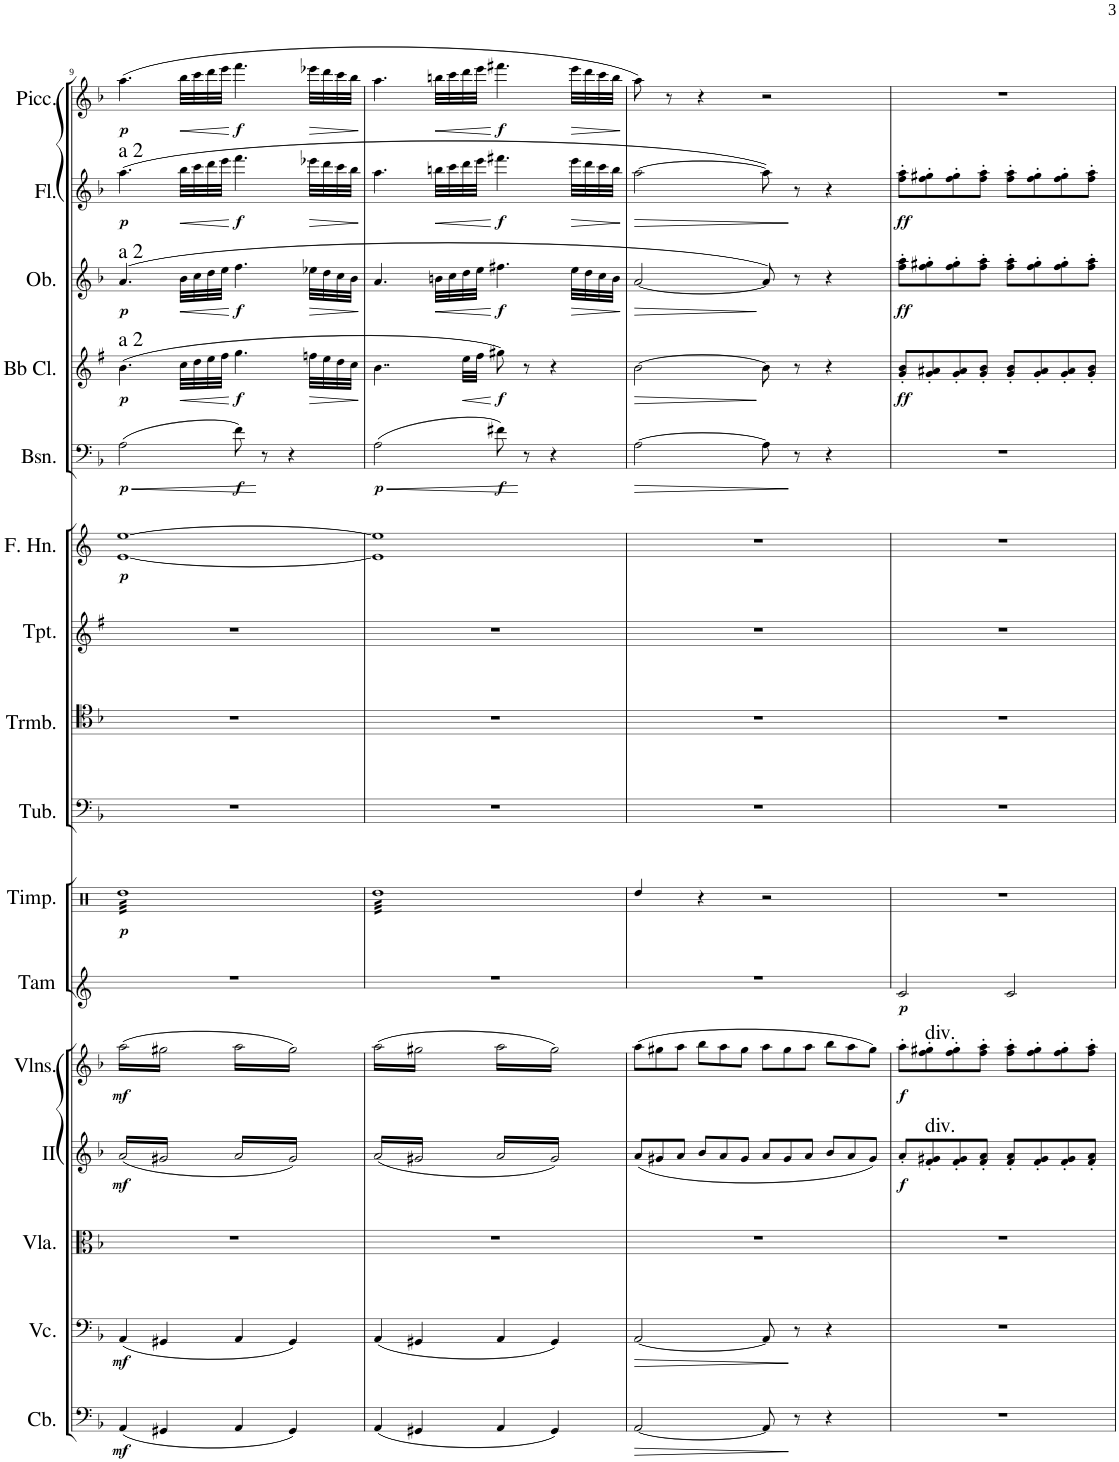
**kern	**dynam	**kern	**dynam	**kern	**kern	**dynam	**kern	**dynam	**kern	**dynam	**kern	**dynam	**kern	**kern	**kern	**kern	**dynam	**kern	**dynam	**kern	**dynam	**kern	**dynam	**kern	**dynam	**kern	**dynam
*part16	*part16	*part15	*part15	*part14	*part13	*part13	*part12	*part12	*part11	*part11	*part10	*part10	*part9	*part8	*part7	*part6	*part6	*part5	*part5	*part4	*part4	*part3	*part3	*part2	*part2	*part1	*part1
*staff16	*staff16	*staff15	*staff15	*staff14	*staff13	*staff13	*staff12	*staff12	*staff11	*staff11	*staff10	*staff10	*staff9	*staff8	*staff7	*staff6	*staff6	*staff5	*staff5	*staff4	*staff4	*staff3	*staff3	*staff2	*staff2	*staff1	*staff1
*I"Contrabass	*	*I"Violoncelli	*	*I"Violas	*I"II	*	*I"Violins 1	*	*I"Tamtam	*	*I"Timpani	*	*I"C Tuba	*I"Trombones 1,2	*I"Bb Trumpets 1,2	*I"F. Horns  1-4	*	*I"Bassoons 1,2	*	*I"Bb Clarinets 1,2	*	*I"Oboes 1,2	*	*I"Flutes 1,2	*	*I"Piccolo	*
*I'Cb.	*	*I'Vc.	*	*I'Vla.	*I'II	*	*I'Vlns.	*	*I'Tam	*	*I'Timp.	*	*I'Tub.	*I'Trmb.	*I'Tpt.	*I'F. Hn.	*	*I'Bsn.	*	*I'Bb Cl.	*	*I'Ob.	*	*I'Fl.	*	*I'Picc.	*
!!LO:PB:g=z
*clefF4	*	*clefF4	*	*clefC3	*clefG2	*	*clefG2	*	*clefG2	*	*clefX	*	*clefF4	*clefC4	*clefG2	*clefG2	*	*clefF4	*	*clefG2	*	*clefG2	*	*clefG2	*	*clefG2	*
*Trd7c12	*	*	*	*	*	*	*	*	*	*	*	*	*	*	*Trd1c2	*Trd4c7	*	*	*	*Trd1c2	*	*	*	*	*	*Trd-7c-12	*
*k[b-]	*	*k[b-]	*	*k[b-]	*k[b-]	*	*k[b-]	*	*k[b-]	*	*k[b-]	*	*k[b-]	*k[b-]	*k[f#]	*k[]	*	*k[b-]	*	*k[f#]	*	*k[b-]	*	*k[b-]	*	*k[b-]	*
*M2/2	*	*M2/2	*	*M2/2	*M2/2	*	*M2/2	*	*M2/2	*	*M2/2	*	*M2/2	*M2/2	*M2/2	*M2/2	*	*M2/2	*	*M2/2	*	*M2/2	*	*M2/2	*	*M2/2	*
*	*	*	*	*	*Xtuplet	*	*	*	*	*	*	*	*	*	*	*	*	*	*	*	*	*	*	*	*	*	*
=9	=9	=9	=9	=9	=9	=9	=9	=9	=9	=9	=9	=9	=9	=9	=9	=9	=9	=9	=9	=9	=9	=9	=9	=9	=9	=9	=9
!	!	!	!	!	!LO:N:head=open	!	!	!	!	!	!	!	!	!	!	!	!	!	!	!	!	!	!	!	!	!	!
*	*	*	*	*	*	*	*Xtuplet	*	*	*	*	*	*	*	*	*	*	*	*	*	*	*	*	*	*	*	*
!	!	!	!	!	!	!	!	!	!	!	!	!	!	!	!	!	!	!	!	!	!	!	!	!LO:TX:a:t=a 2	!	!	!
!	!	!	!	!	!	!	!	!	!	!	!	!	!	!	!	!	!	!	!	!	!	!LO:TX:a:t=a 2	!	!	!	!	!
!	!	!	!	!	!	!	!	!	!	!	!	!	!	!	!	!	!	!	!	!LO:TX:a:t=a 2	!	!	!	!	!	!	!
!	!LO:DY:b	!	!LO:DY:b	!	!	!LO:DY:b	!LO:N:head=open	!LO:DY:b	!	!	!	!LO:DY:b	!	!	!	!	!LO:DY:b	!	!LO:HP:b	!	!	!	!	!	!	!	!
!	!	!	!	!	!	!	!	!	!	!	!	!	!	!	!	!	!	!	!LO:DY:n=1:b	!	!LO:DY:b	!	!LO:DY:b	!	!LO:DY:b	!	!LO:DY:b
*	*	*	*	*	*	*	*	*	*	*	*tremolo	*	*	*	*	*	*	*	*	*	*	*	*	*	*	*	*
(<4AA/	mf	(<4AA/	mf	1r	(<6.a/LL	mf	(>6.aa\LL	mf	1r	.	32RddLLL	p	1r	1r	1r	[1e [1ee	p	(>2A\	< p	(>4.b\	p	(>4.a/	p	(>4.aa\	p	(>4.aa\	p
.	.	.	.	.	.	.	.	.	.	.	32Rdd	.	.	.	.	.	.	.	.	.	.	.	.	.	.	.	.
.	.	.	.	.	.	.	.	.	.	.	32Rdd	.	.	.	.	.	.	.	.	.	.	.	.	.	.	.	.
.	.	.	.	.	.	.	.	.	.	.	32Rdd	.	.	.	.	.	.	.	.	.	.	.	.	.	.	.	.
.	.	.	.	.	.	.	.	.	.	.	32Rdd	.	.	.	.	.	.	.	.	.	.	.	.	.	.	.	.
.	.	.	.	.	.	.	.	.	.	.	32Rdd	.	.	.	.	.	.	.	.	.	.	.	.	.	.	.	.
.	.	.	.	.	.	.	.	.	.	.	32Rdd	.	.	.	.	.	.	.	.	.	.	.	.	.	.	.	.
.	.	.	.	.	.	.	.	.	.	.	32Rdd	.	.	.	.	.	.	.	.	.	.	.	.	.	.	.	.
!	!	!	!	!	!LO:N:head=open	!	!LO:N:head=open	!	!	!	!	!	!	!	!	!	!	!	!	!	!	!	!	!	!	!	!
4GG#X/	.	4GG#X/	.	.	6.g#X/JJ	.	6.gg#X\JJ	.	.	.	32Rdd	.	.	.	.	.	.	.	.	.	.	.	.	.	.	.	.
.	.	.	.	.	.	.	.	.	.	.	32Rdd	.	.	.	.	.	.	.	.	.	.	.	.	.	.	.	.
.	.	.	.	.	.	.	.	.	.	.	32Rdd	.	.	.	.	.	.	.	.	.	.	.	.	.	.	.	.
.	.	.	.	.	.	.	.	.	.	.	32Rdd	.	.	.	.	.	.	.	.	.	.	.	.	.	.	.	.
!	!	!	!	!	!	!	!	!	!	!	!	!	!	!	!	!	!	!	!	!	!LO:HP:b	!	!LO:HP:b	!	!LO:HP:b	!	!LO:HP:b
.	.	.	.	.	.	.	.	.	.	.	32Rdd	.	.	.	.	.	.	.	.	32cc\LLL	<	32b-\LLL	<	32bb-\LLL	<	32bb-\LLL	<
.	.	.	.	.	.	.	.	.	.	.	32Rdd	.	.	.	.	.	.	.	.	32dd\	.	32cc\	.	32ccc\	.	32ccc\	.
.	.	.	.	.	.	.	.	.	.	.	32Rdd	.	.	.	.	.	.	.	.	32ee\	.	32dd\	.	32ddd\	.	32ddd\	.
.	.	.	.	.	.	.	.	.	.	.	32Rdd	.	.	.	.	.	.	.	.	32ff#\JJJ	.	32ee\JJJ	.	32eee\JJJ	.	32eee\JJJ	.
!	!	!	!	!	!LO:N:head=open	!	!LO:N:head=open	!	!	!	!	!	!	!	!	!	!	!	!LO:DY:n=2:b	!	!LO:DY:n=1:b	!	!LO:DY:n=1:b	!	!LO:DY:n=1:b	!	!LO:DY:n=1:b
4AA/	.	4AA/	.	.	6.a/LL	.	6.aa\LL	.	.	.	32Rdd	.	.	.	.	.	.	8f\)	f	4.gg\	[ f	4.ff\	[ f	4.fff\	[ f	4.fff\	[ f
.	.	.	.	.	.	.	.	.	.	.	32Rdd	.	.	.	.	.	.	.	.	.	.	.	.	.	.	.	.
.	.	.	.	.	.	.	.	.	.	.	32Rdd	.	.	.	.	.	.	.	.	.	.	.	.	.	.	.	.
.	.	.	.	.	.	.	.	.	.	.	32Rdd	.	.	.	.	.	.	.	.	.	.	.	.	.	.	.	.
.	.	.	.	.	.	.	.	.	.	.	32Rdd	.	.	.	.	.	.	8r	[	.	.	.	.	.	.	.	.
.	.	.	.	.	.	.	.	.	.	.	32Rdd	.	.	.	.	.	.	.	.	.	.	.	.	.	.	.	.
.	.	.	.	.	.	.	.	.	.	.	32Rdd	.	.	.	.	.	.	.	.	.	.	.	.	.	.	.	.
.	.	.	.	.	.	.	.	.	.	.	32Rdd	.	.	.	.	.	.	.	.	.	.	.	.	.	.	.	.
!	!	!	!	!	!LO:N:head=open	!	!LO:N:head=open	!	!	!	!	!	!	!	!	!	!	!	!	!	!	!	!	!	!	!	!
4GG#/)	.	4GG#/)	.	.	6.g#/JJ)	.	6.gg#\JJ)	.	.	.	32Rdd	.	.	.	.	.	.	4r	.	.	.	.	.	.	.	.	.
.	.	.	.	.	.	.	.	.	.	.	32Rdd	.	.	.	.	.	.	.	.	.	.	.	.	.	.	.	.
.	.	.	.	.	.	.	.	.	.	.	32Rdd	.	.	.	.	.	.	.	.	.	.	.	.	.	.	.	.
.	.	.	.	.	.	.	.	.	.	.	32Rdd	.	.	.	.	.	.	.	.	.	.	.	.	.	.	.	.
!	!	!	!	!	!	!	!	!	!	!	!	!	!	!	!	!	!	!	!	!	!LO:HP:b	!	!LO:HP:b	!	!LO:HP:b	!	!LO:HP:b
.	.	.	.	.	.	.	.	.	.	.	32Rdd	.	.	.	.	.	.	.	.	32ffn\LLL	>	32ee-X\LLL	>	32eee-X\LLL	>	32eee-X\LLL	>
.	.	.	.	.	.	.	.	.	.	.	32Rdd	.	.	.	.	.	.	.	.	32ee\	.	32dd\	.	32ddd\	.	32ddd\	.
.	.	.	.	.	.	.	.	.	.	.	32Rdd	.	.	.	.	.	.	.	.	32dd\	.	32cc\	.	32ccc\	.	32ccc\	.
.	.	.	.	.	.	.	.	.	.	.	32RddJJJ	.	.	.	.	.	.	.	.	32cc\JJJ	.	32b-\JJJ	.	32bb-\JJJ	.	32bb-\JJJ	.
.	.	.	.	.	.	.	.	.	.	.	.	.	.	.	.	.	.	.	.	.	]	.	]	.	]	.	]
=10	=10	=10	=10	=10	=10	=10	=10	=10	=10	=10	=10	=10	=10	=10	=10	=10	=10	=10	=10	=10	=10	=10	=10	=10	=10	=10	=10
!	!	!	!	!	!LO:N:head=open	!	!LO:N:head=open	!	!	!	!	!	!	!	!	!	!	!	!LO:HP:b	!	!	!	!	!	!	!	!
!	!	!	!	!	!	!	!	!	!	!	!	!	!	!	!	!	!	!	!LO:DY:n=1:b	!	!	!	!	!	!	!	!
(<4AA/	.	(<4AA/	.	1r	(<6.a/LL	.	(>6.aa\LL	.	1r	.	32RddLLL	.	1r	1r	1r	1e] 1ee]	.	(>2A\	< p	4..b\	.	4.a/	.	4.aa\	.	4.aa\	.
.	.	.	.	.	.	.	.	.	.	.	32Rdd	.	.	.	.	.	.	.	.	.	.	.	.	.	.	.	.
.	.	.	.	.	.	.	.	.	.	.	32Rdd	.	.	.	.	.	.	.	.	.	.	.	.	.	.	.	.
.	.	.	.	.	.	.	.	.	.	.	32Rdd	.	.	.	.	.	.	.	.	.	.	.	.	.	.	.	.
.	.	.	.	.	.	.	.	.	.	.	32Rdd	.	.	.	.	.	.	.	.	.	.	.	.	.	.	.	.
.	.	.	.	.	.	.	.	.	.	.	32Rdd	.	.	.	.	.	.	.	.	.	.	.	.	.	.	.	.
.	.	.	.	.	.	.	.	.	.	.	32Rdd	.	.	.	.	.	.	.	.	.	.	.	.	.	.	.	.
.	.	.	.	.	.	.	.	.	.	.	32Rdd	.	.	.	.	.	.	.	.	.	.	.	.	.	.	.	.
!	!	!	!	!	!LO:N:head=open	!	!LO:N:head=open	!	!	!	!	!	!	!	!	!	!	!	!	!	!	!	!	!	!	!	!
4GG#X/	.	4GG#X/	.	.	6.g#X/JJ	.	6.gg#X\JJ	.	.	.	32Rdd	.	.	.	.	.	.	.	.	.	.	.	.	.	.	.	.
.	.	.	.	.	.	.	.	.	.	.	32Rdd	.	.	.	.	.	.	.	.	.	.	.	.	.	.	.	.
.	.	.	.	.	.	.	.	.	.	.	32Rdd	.	.	.	.	.	.	.	.	.	.	.	.	.	.	.	.
.	.	.	.	.	.	.	.	.	.	.	32Rdd	.	.	.	.	.	.	.	.	.	.	.	.	.	.	.	.
!	!	!	!	!	!	!	!	!	!	!	!	!	!	!	!	!	!	!	!	!	!	!	!LO:HP:b	!	!LO:HP:b	!	!LO:HP:b
.	.	.	.	.	.	.	.	.	.	.	32Rdd	.	.	.	.	.	.	.	.	.	.	32bn\LLL	<	32bbn\LLL	<	32bbn\LLL	<
.	.	.	.	.	.	.	.	.	.	.	32Rdd	.	.	.	.	.	.	.	.	.	.	32cc\	.	32ccc\	.	32ccc\	.
!	!	!	!	!	!	!	!	!	!	!	!	!	!	!	!	!	!	!	!	!	!LO:HP:b	!	!	!	!	!	!
.	.	.	.	.	.	.	.	.	.	.	32Rdd	.	.	.	.	.	.	.	.	32ee\LLL	<	32dd\	.	32ddd\	.	32ddd\	.
.	.	.	.	.	.	.	.	.	.	.	32Rdd	.	.	.	.	.	.	.	.	32ff#\JJJ	.	32ee\JJJ	.	32eee\JJJ	.	32eee\JJJ	.
!	!	!	!	!	!LO:N:head=open	!	!LO:N:head=open	!	!	!	!	!	!	!	!	!	!	!	!LO:DY:n=2:b	!	!LO:DY:n=1:b	!	!LO:DY:n=1:b	!	!LO:DY:n=1:b	!	!LO:DY:n=1:b
4AA/	.	4AA/	.	.	6.a/LL	.	6.aa\LL	.	.	.	32Rdd	.	.	.	.	.	.	8f#X\)	f	8gg#X\)	[ f	4.ff#X\	[ f	4.fff#X\	[ f	4.fff#X\	[ f
.	.	.	.	.	.	.	.	.	.	.	32Rdd	.	.	.	.	.	.	.	.	.	.	.	.	.	.	.	.
.	.	.	.	.	.	.	.	.	.	.	32Rdd	.	.	.	.	.	.	.	.	.	.	.	.	.	.	.	.
.	.	.	.	.	.	.	.	.	.	.	32Rdd	.	.	.	.	.	.	.	.	.	.	.	.	.	.	.	.
.	.	.	.	.	.	.	.	.	.	.	32Rdd	.	.	.	.	.	.	8r	[	8r	.	.	.	.	.	.	.
.	.	.	.	.	.	.	.	.	.	.	32Rdd	.	.	.	.	.	.	.	.	.	.	.	.	.	.	.	.
.	.	.	.	.	.	.	.	.	.	.	32Rdd	.	.	.	.	.	.	.	.	.	.	.	.	.	.	.	.
.	.	.	.	.	.	.	.	.	.	.	32Rdd	.	.	.	.	.	.	.	.	.	.	.	.	.	.	.	.
!	!	!	!	!	!LO:N:head=open	!	!LO:N:head=open	!	!	!	!	!	!	!	!	!	!	!	!	!	!	!	!	!	!	!	!
4GG#/)	.	4GG#/)	.	.	6.g#/JJ)	.	6.gg#\JJ)	.	.	.	32Rdd	.	.	.	.	.	.	4r	.	4r	.	.	.	.	.	.	.
.	.	.	.	.	.	.	.	.	.	.	32Rdd	.	.	.	.	.	.	.	.	.	.	.	.	.	.	.	.
.	.	.	.	.	.	.	.	.	.	.	32Rdd	.	.	.	.	.	.	.	.	.	.	.	.	.	.	.	.
.	.	.	.	.	.	.	.	.	.	.	32Rdd	.	.	.	.	.	.	.	.	.	.	.	.	.	.	.	.
!	!	!	!	!	!	!	!	!	!	!	!	!	!	!	!	!	!	!	!	!	!	!	!LO:HP:b	!	!LO:HP:b	!	!LO:HP:b
.	.	.	.	.	.	.	.	.	.	.	32Rdd	.	.	.	.	.	.	.	.	.	.	32ee\LLL	>	32eee\LLL	>	32eee\LLL	>
.	.	.	.	.	.	.	.	.	.	.	32Rdd	.	.	.	.	.	.	.	.	.	.	32dd\	.	32ddd\	.	32ddd\	.
.	.	.	.	.	.	.	.	.	.	.	32Rdd	.	.	.	.	.	.	.	.	.	.	32cc\	.	32ccc\	.	32ccc\	.
.	.	.	.	.	.	.	.	.	.	.	32RddJJJ	.	.	.	.	.	.	.	.	.	.	32b\JJJ	.	32bb\JJJ	.	32bb\JJJ	.
*	*	*	*	*	*	*	*	*	*	*	*Xtremolo	*	*	*	*	*	*	*	*	*	*	*	*	*	*	*	*
.	.	.	.	.	.	.	.	.	.	.	.	.	.	.	.	.	.	.	.	.	.	.	]	.	]	.	]
=11	=11	=11	=11	=11	=11	=11	=11	=11	=11	=11	=11	=11	=11	=11	=11	=11	=11	=11	=11	=11	=11	=11	=11	=11	=11	=11	=11
!	!LO:HP:b	!	!LO:HP:b	!	!	!	!	!	!	!	!	!	!	!	!	!	!	!	!LO:HP:b	!	!LO:HP:b	!	!LO:HP:b	!	!LO:HP:b	!	!
[2AA/	>	[2AA/	>	1r	(<12a/L	.	(>12aa\L	.	1r	.	4Rdd/	.	1r	1r	1r	1r	.	[2A\	>	[2b\	>	[2a/	>	[2aa\	>	8aa\)	.
.	.	.	.	.	12g#X/	.	12gg#X\	.	.	.	.	.	.	.	.	.	.	.	.	.	.	.	.	.	.	.	.
.	.	.	.	.	.	.	.	.	.	.	.	.	.	.	.	.	.	.	.	.	.	.	.	.	.	8r	.
.	.	.	.	.	12a/J	.	12aa\J	.	.	.	.	.	.	.	.	.	.	.	.	.	.	.	.	.	.	.	.
.	.	.	.	.	12b-/L	.	12bb-\L	.	.	.	4r	.	.	.	.	.	.	.	.	.	.	.	.	.	.	4r	.
.	.	.	.	.	12a/	.	12aa\	.	.	.	.	.	.	.	.	.	.	.	.	.	.	.	.	.	.	.	.
.	.	.	.	.	12g#/J	.	12gg#\J	.	.	.	.	.	.	.	.	.	.	.	.	.	.	.	.	.	.	.	.
8AA/]	.	8AA/]	.	.	12a/L	.	12aa\L	.	.	.	2r	.	.	.	.	.	.	8A\]	.	8b\]	]	8a/])	]	8aa\])	.	2r	.
.	.	.	.	.	12g#/	.	12gg#\	.	.	.	.	.	.	.	.	.	.	.	.	.	.	.	.	.	.	.	.
8r	]	8r	]	.	.	.	.	.	.	.	.	.	.	.	.	.	.	8r	]	8r	.	8r	.	8r	]	.	.
.	.	.	.	.	12a/J	.	12aa\J	.	.	.	.	.	.	.	.	.	.	.	.	.	.	.	.	.	.	.	.
4r	.	4r	.	.	12b-/L	.	12bb-\L	.	.	.	.	.	.	.	.	.	.	4r	.	4r	.	4r	.	4r	.	.	.
.	.	.	.	.	12a/	.	12aa\	.	.	.	.	.	.	.	.	.	.	.	.	.	.	.	.	.	.	.	.
.	.	.	.	.	12g#/J)	.	12gg#\J)	.	.	.	.	.	.	.	.	.	.	.	.	.	.	.	.	.	.	.	.
=12	=12	=12	=12	=12	=12	=12	=12	=12	=12	=12	=12	=12	=12	=12	=12	=12	=12	=12	=12	=12	=12	=12	=12	=12	=12	=12	=12
!	!	!	!	!	!	!LO:DY:b	!	!LO:DY:b	!	!LO:DY:b	!	!	!	!	!	!	!	!	!	!	!LO:DY:b	!	!LO:DY:b	!	!LO:DY:b	!	!
1r	.	1r	.	1r	8a'/L	f	8aa'\L	f	2g/	p	1r	.	1r	1r	1r	1r	.	1r	.	8g/' 8b/'L	ff	8ff\' 8aa\'L	ff	8ff\' 8aa\'L	ff	1r	.
!	!	!	!	!	!	!	!LO:TX:a:t=div.	!	!	!	!	!	!	!	!	!	!	!	!	!	!	!	!	!	!	!	!
!	!	!	!	!	!LO:TX:a:t=div.	!	!	!	!	!	!	!	!	!	!	!	!	!	!	!	!	!	!	!	!	!	!
.	.	.	.	.	8f/' 8g#X/'	.	8ff\' 8gg#X\'	.	.	.	.	.	.	.	.	.	.	.	.	8g/' 8a#X/'	.	8ff\' 8gg#X\'	.	8ff\' 8gg#X\'	.	.	.
.	.	.	.	.	8f/' 8g#/'	.	8ff\' 8gg#\'	.	.	.	.	.	.	.	.	.	.	.	.	8g/' 8a#/'	.	8ff\' 8gg#\'	.	8ff\' 8gg#\'	.	.	.
.	.	.	.	.	8f/' 8a/'J	.	8ff\' 8aa\'J	.	.	.	.	.	.	.	.	.	.	.	.	8g/' 8b/'J	.	8ff\' 8aa\'J	.	8ff\' 8aa\'J	.	.	.
.	.	.	.	.	8f/' 8a/'L	.	8ff\' 8aa\'L	.	2g/	.	.	.	.	.	.	.	.	.	.	8g/' 8b/'L	.	8ff\' 8aa\'L	.	8ff\' 8aa\'L	.	.	.
.	.	.	.	.	8f/' 8g#/'	.	8ff\' 8gg#\'	.	.	.	.	.	.	.	.	.	.	.	.	8g/' 8a#/'	.	8ff\' 8gg#\'	.	8ff\' 8gg#\'	.	.	.
.	.	.	.	.	8f/' 8g#/'	.	8ff\' 8gg#\'	.	.	.	.	.	.	.	.	.	.	.	.	8g/' 8a#/'	.	8ff\' 8gg#\'	.	8ff\' 8gg#\'	.	.	.
.	.	.	.	.	8f/' 8a/'J	.	8ff\' 8aa\'J	.	.	.	.	.	.	.	.	.	.	.	.	8g/' 8b/'J	.	8ff\' 8aa\'J	.	8ff\' 8aa\'J	.	.	.
=	=	=	=	=	=	=	=	=	=	=	=	=	=	=	=	=	=	=	=	=	=	=	=	=	=	=	=
*-	*-	*-	*-	*-	*-	*-	*-	*-	*-	*-	*-	*-	*-	*-	*-	*-	*-	*-	*-	*-	*-	*-	*-	*-	*-	*-	*-
